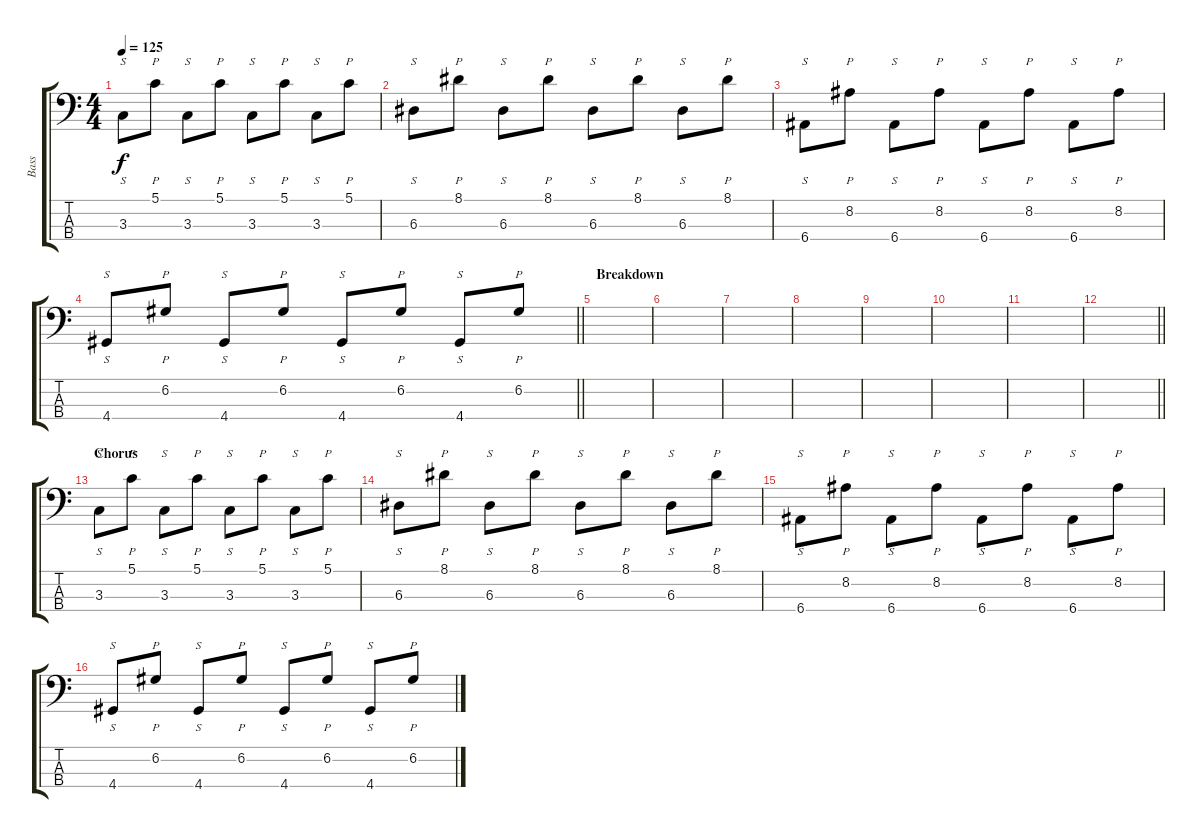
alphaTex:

\track ("Bass" "Bass") {instrument electricbassfinger}
\staff {score tabs}
\tuning (G2 D2 A1 E1) {hide}
\ts (4 4)
\tempo 125
\clef f4
\ks c
3.3.8{s dy f} 5.1.8{p} 3.3.8{s} 5.1.8{p} 3.3.8{s} 5.1.8{p} 3.3.8{s} 5.1.8{p} |
6.3.8{s} 8.1.8{p} 6.3.8{s} 8.1.8{p} 6.3.8{s} 8.1.8{p} 6.3.8{s} 8.1.8{p} |
6.4.8{s} 8.2.8{p} 6.4.8{s} 8.2.8{p} 6.4.8{s} 8.2.8{p} 6.4.8{s} 8.2.8{p} |
\barLineRight lightlight
4.4.8{s} 6.2.8{p} 4.4.8{s} 6.2.8{p} 4.4.8{s} 6.2.8{p} 4.4.8{s} 6.2.8{p} |
\section ("" "Breakdown")
|
|
|
|
|
|
|
\barLineRight lightlight
|
\section ("" "Chorus")
3.3.8{s} 5.1.8{p} 3.3.8{s} 5.1.8{p} 3.3.8{s} 5.1.8{p} 3.3.8{s} 5.1.8{p} |
6.3.8{s} 8.1.8{p} 6.3.8{s} 8.1.8{p} 6.3.8{s} 8.1.8{p} 6.3.8{s} 8.1.8{p} |
6.4.8{s} 8.2.8{p} 6.4.8{s} 8.2.8{p} 6.4.8{s} 8.2.8{p} 6.4.8{s} 8.2.8{p} |
4.4.8{s} 6.2.8{p} 4.4.8{s} 6.2.8{p} 4.4.8{s} 6.2.8{p} 4.4.8{s} 6.2.8{p}
